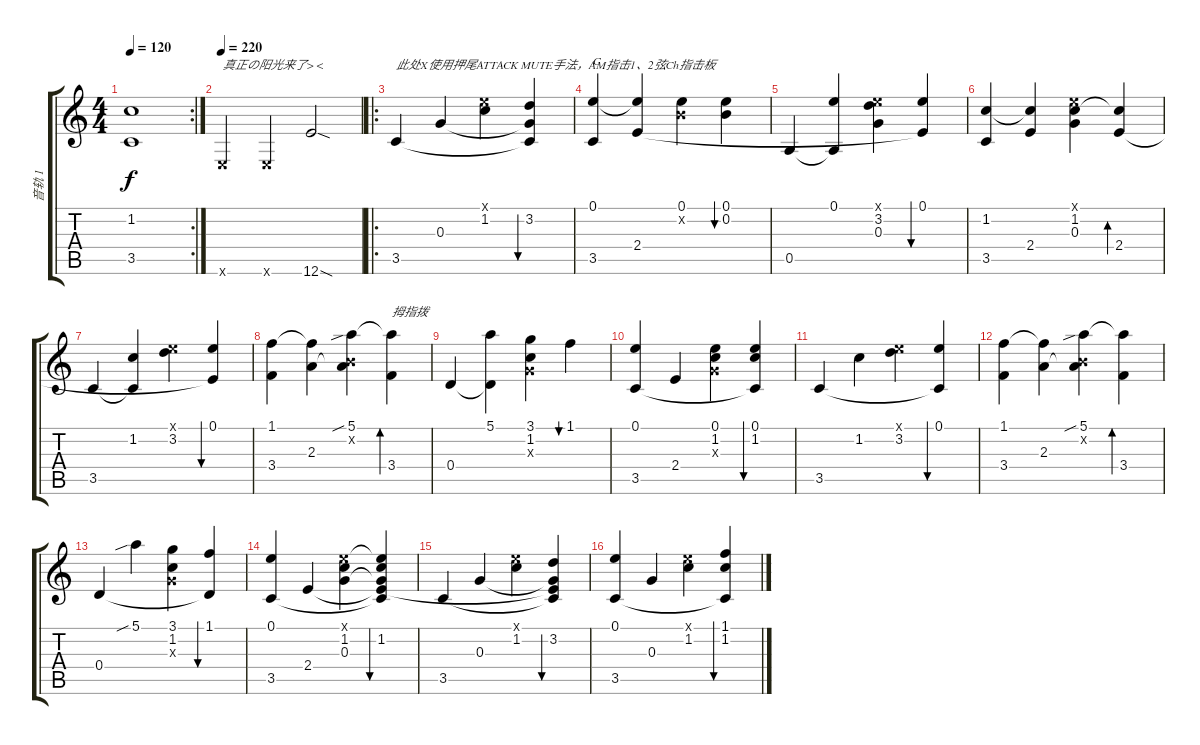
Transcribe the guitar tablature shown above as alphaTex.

\track ("音轨 1" "音轨 1") {instrument acousticguitarsteel}
\staff {score tabs}
\tuning (E4 B3 G3 D3 A2 E2) {hide}
\rc 2
\ts (4 4)
\tempo 120
\clef g2
\ks c
(1.2{t} 3.5).1{dy f} |
\tempo 220
0.6{x}.4{txt "真正の阳光来了> <"} 0.6{x}.4 12.6{sod}.2 |
\ro
3.5.4{txt "此处X使用押尾ATTACK MUTE手法，AM指击1、2弦Ch指击板"} 0.3.4 (0.1{x} 1.2).4 (3.2 0.3{t} 3.5{t}).4{bu 60} |
(0.1 3.5).4{txt "C"} (0.1{t} 2.4).4 (0.1 0.2{x}).4 (0.1 0.2).4{bu 240} |
0.5.4 (0.1 0.5{t}).4 (0.1{x} 3.2 0.3).4 (0.1 2.4{t}).4{bu 240} |
(1.2 3.5).4 (1.2{t} 2.4).4 (0.1{x} 1.2 0.3).4 (1.2{t} 2.4).4{bd 240} |
3.5.4 (1.2 3.5{t}).4 (0.1{x} 3.2).4 (0.1 2.4{t}).4{bu 240} |
(1.1 3.4).4 (1.1{t} 2.3).4 (5.1{sib} 0.2{x} 2.3{t}).4 (5.1{t} 3.4).4{bd 240 txt "拇指拨"} |
0.4.4 (5.1 0.4{t}).4 (3.1 1.2 0.3{x}).4 1.1.4{bu 240} |
(0.1 3.5).4 2.4.4 (0.1 1.2 0.3{x}).4 (0.1 1.2 3.5{t}).4{bu 240} |
3.5.4 1.2.4 (0.1{x} 3.2).4 (0.1 3.5{t}).4{bu 240} |
(1.1 3.4).4 (1.1{t} 2.3).4 (5.1{sib} 0.2{x} 2.3{t}).4 (5.1{t} 3.4).4{bd 240} |
0.4.4 5.1{sib}.4 (3.1 1.2 0.3{x}).4 (1.1 0.4{t}).4{bu 240} |
(0.1 3.5).4 2.4.4 (0.1{x} 1.2 0.3).4 (0.1{t} 1.2 0.3{t} 2.4{t} 3.5{t}).4{bu 240} |
3.5.4 0.3.4 (0.1{x} 1.2).4 (3.2 0.3{t} 2.4{t} 3.5{t}).4{bu 240} |
(0.1 3.5).4 0.3.4 (0.1{x} 1.2).4 (1.1 1.2 3.5{t}).4{bu 240}
